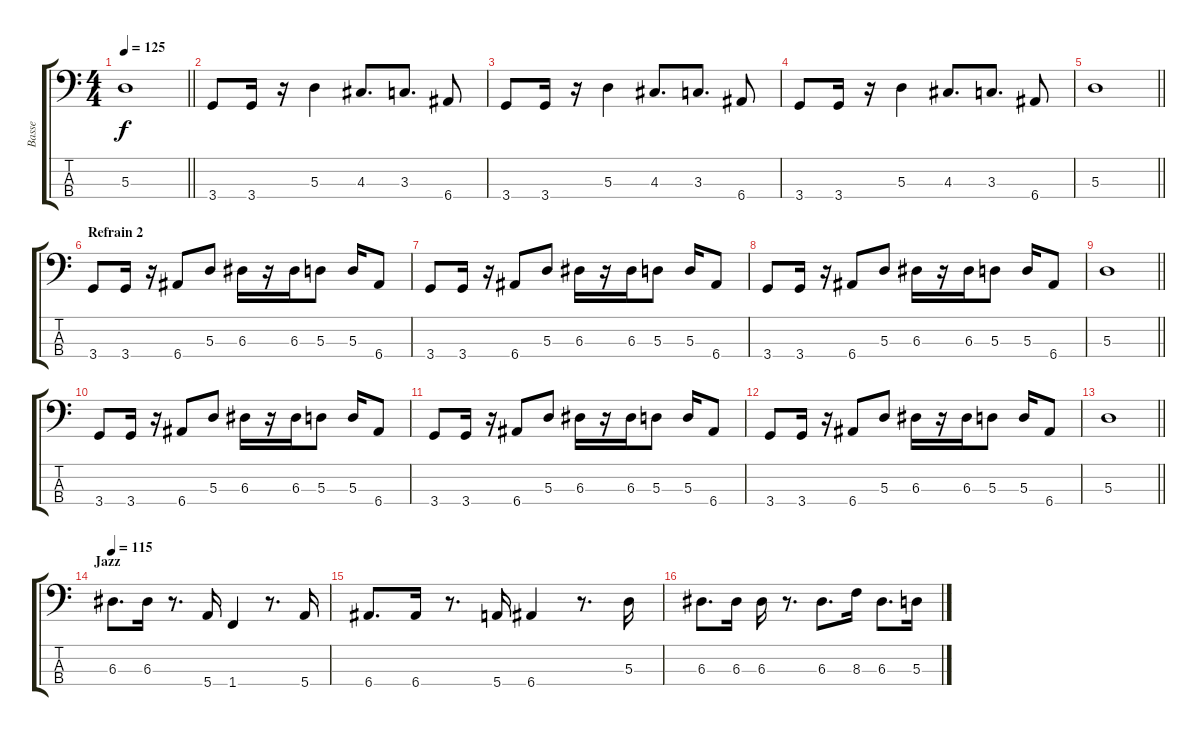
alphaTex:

\track ("Basse" "Basse") {instrument electricbassfinger}
\staff {score tabs}
\tuning (G2 D2 A1 E1) {hide}
\ts (4 4)
\tempo 125
\clef f4
\barLineRight lightlight
\ks c
5.3.1{dy f} |
3.4.8 3.4.16 r.16 5.3.4 4.3.8{d} 3.3.8{d} 6.4.8 |
3.4.8 3.4.16 r.16 5.3.4 4.3.8{d} 3.3.8{d} 6.4.8 |
3.4.8 3.4.16 r.16 5.3.4 4.3.8{d} 3.3.8{d} 6.4.8 |
\barLineRight lightlight
5.3.1 |
\section ("" "Refrain 2")
3.4.8 3.4.16 r.16 6.4.8 5.3.8 6.3.16 r.16 6.3.16 5.3.8 5.3.16 6.4.8 |
3.4.8 3.4.16 r.16 6.4.8 5.3.8 6.3.16 r.16 6.3.16 5.3.8 5.3.16 6.4.8 |
3.4.8 3.4.16 r.16 6.4.8 5.3.8 6.3.16 r.16 6.3.16 5.3.8 5.3.16 6.4.8 |
\barLineRight lightlight
5.3.1 |
3.4.8 3.4.16 r.16 6.4.8 5.3.8 6.3.16 r.16 6.3.16 5.3.8 5.3.16 6.4.8 |
3.4.8 3.4.16 r.16 6.4.8 5.3.8 6.3.16 r.16 6.3.16 5.3.8 5.3.16 6.4.8 |
3.4.8 3.4.16 r.16 6.4.8 5.3.8 6.3.16 r.16 6.3.16 5.3.8 5.3.16 6.4.8 |
\barLineRight lightlight
5.3.1 |
\section ("" "Jazz")
\tempo 115
6.3.8{d} 6.3.16 r.8{d} 5.4.16 1.4.4 r.8{d} 5.4.16 |
6.4.8{d} 6.4.16 r.8{d} 5.4.16 6.4.4 r.8{d} 5.3.16 |
6.3.8{d} 6.3.16 6.3.16 r.8{d} 6.3.8{d} 8.3.16 6.3.8{d} 5.3.16
